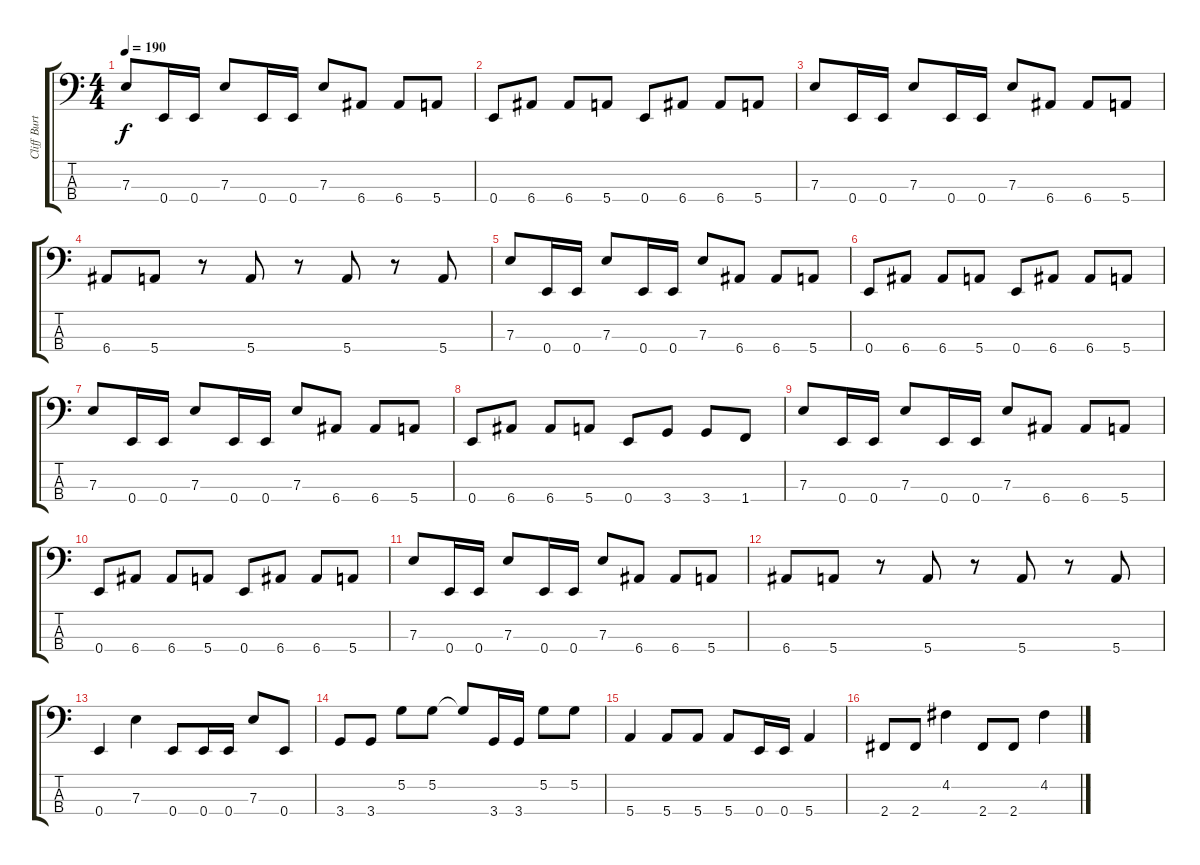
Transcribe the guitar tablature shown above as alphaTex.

\track ("Cliff Burton" "Cliff Burt") {instrument electricbassfinger}
\staff {score tabs}
\tuning (G2 D2 A1 E1) {hide}
\ts (4 4)
\tempo 190
\clef f4
\ks c
7.3.8{dy f} 0.4.16 0.4.16 7.3.8 0.4.16 0.4.16 7.3.8 6.4.8 6.4.8 5.4.8 |
0.4.8 6.4.8 6.4.8 5.4.8 0.4.8 6.4.8 6.4.8 5.4.8 |
7.3.8 0.4.16 0.4.16 7.3.8 0.4.16 0.4.16 7.3.8 6.4.8 6.4.8 5.4.8 |
6.4.8 5.4.8 r.8 5.4.8 r.8 5.4.8 r.8 5.4.8 |
7.3.8 0.4.16 0.4.16 7.3.8 0.4.16 0.4.16 7.3.8 6.4.8 6.4.8 5.4.8 |
0.4.8 6.4.8 6.4.8 5.4.8 0.4.8 6.4.8 6.4.8 5.4.8 |
7.3.8 0.4.16 0.4.16 7.3.8 0.4.16 0.4.16 7.3.8 6.4.8 6.4.8 5.4.8 |
0.4.8 6.4.8 6.4.8 5.4.8 0.4.8 3.4.8 3.4.8 1.4.8 |
7.3.8 0.4.16 0.4.16 7.3.8 0.4.16 0.4.16 7.3.8 6.4.8 6.4.8 5.4.8 |
0.4.8 6.4.8 6.4.8 5.4.8 0.4.8 6.4.8 6.4.8 5.4.8 |
7.3.8 0.4.16 0.4.16 7.3.8 0.4.16 0.4.16 7.3.8 6.4.8 6.4.8 5.4.8 |
6.4.8 5.4.8 r.8 5.4.8 r.8 5.4.8 r.8 5.4.8 |
0.4.4 7.3.4 0.4.8 0.4.16 0.4.16 7.3.8 0.4.8 |
3.4.8 3.4.8 5.2.8 5.2.8 5.2{t}.8 3.4.16 3.4.16 5.2.8 5.2.8 |
5.4.4 5.4.8 5.4.8 5.4.8 0.4.16 0.4.16 5.4.4 |
2.4.8 2.4.8 4.2.4 2.4.8 2.4.8 4.2.4
